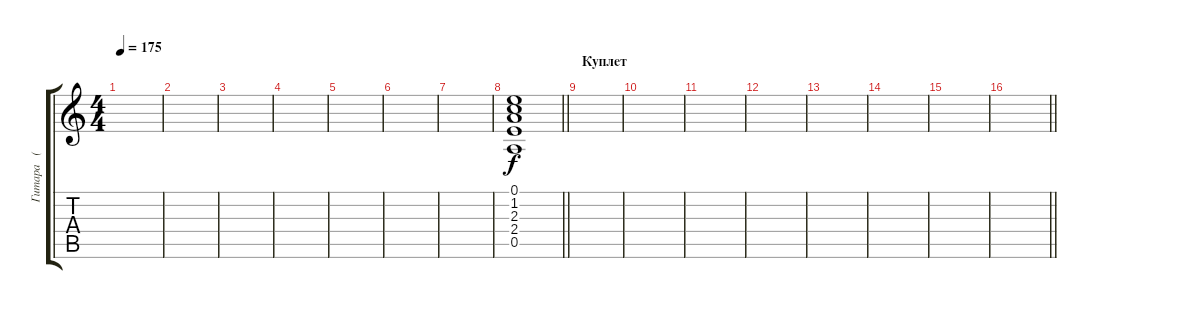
\track ("Гитара   ( Электро ) Чистый Звук" "Гитара   (") {instrument electricguitarclean}
\staff {score tabs}
\tuning (E4 B3 G3 D3 A2 E2) {hide}
\ts (4 4)
\section ("" "")
\tempo 175
\clef g2
\ks c
|
|
|
|
|
|
|
\barLineRight lightlight
(0.1 1.2 2.3 2.4 0.5).1 |
\section ("" "Куплет")
|
|
|
|
|
|
|
\barLineRight lightlight
